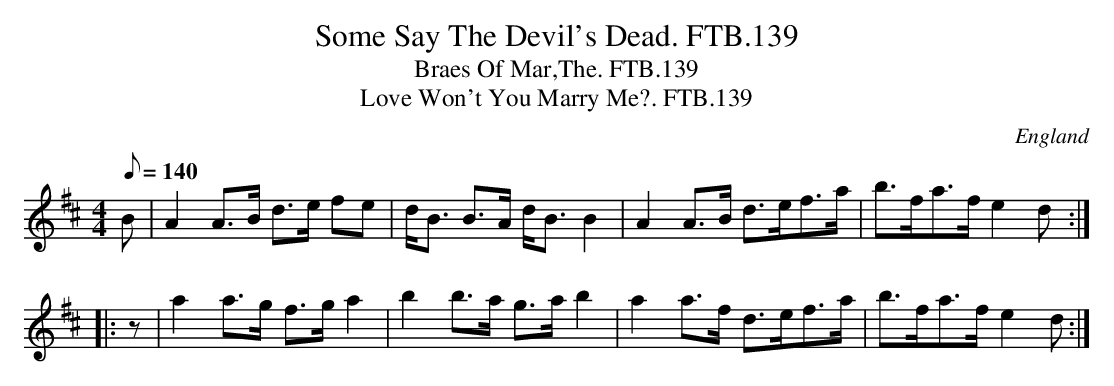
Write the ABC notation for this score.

X:1
T:Some Say The Devil's Dead. FTB.139
T:Braes Of Mar,The. FTB.139
T:Love Won't You Marry Me?. FTB.139
M:4/4
Q:140
O:England
K:D major
B|A2A>B d>e fe|d<B B>A d<BB2|A2A>B d>ef>a|b>fa>fe2d:|
|:z|a2a>g f>ga2|b2b>a g>ab2|a2a>f d>ef>a|b>fa>fe2d:|
